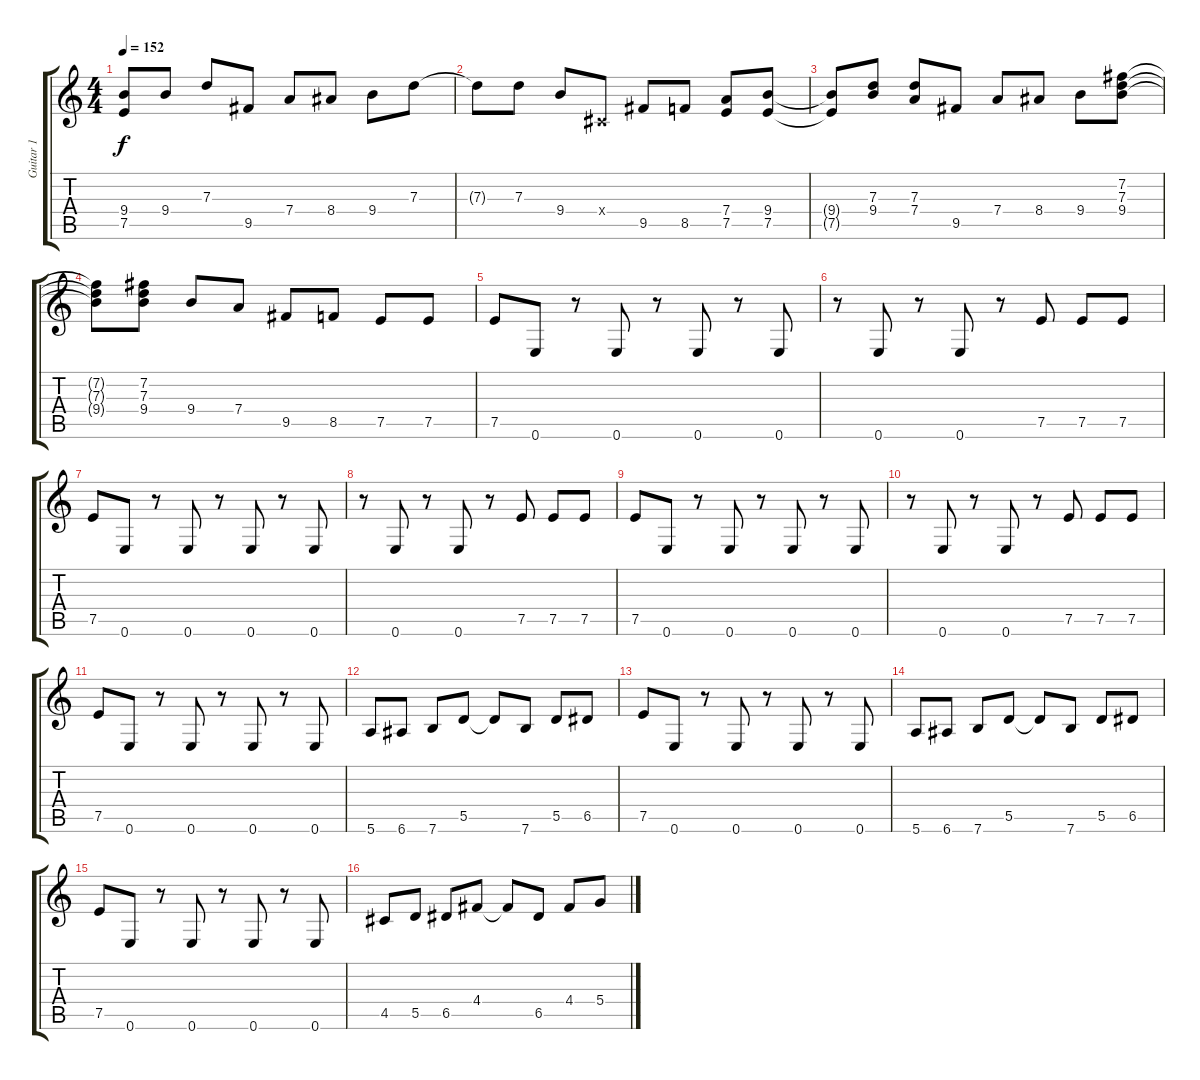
\track ("Guitar 1" "Guitar 1") {instrument distortionguitar}
\staff {score tabs}
\tuning (E4 B3 G3 D3 A2 E2) {hide}
\ts (4 4)
\tempo 152
\clef g2
\ks c
(9.4{t} 7.5{t}).8{dy f} 9.4.8 7.3.8 9.5.8 7.4.8 8.4.8 9.4.8 7.3.8 |
7.3{t}.8 7.3.8 9.4.8 -1.4{x}.8 9.5.8 8.5.8 (7.4 7.5).8 (9.4 7.5).8 |
(9.4{t} 7.5{t}).8 (7.3 9.4).8 (7.3 7.4).8 9.5.8 7.4.8 8.4.8 9.4.8 (7.2 7.3 9.4).8 |
(7.2{t} 7.3{t} 9.4{t}).8 (7.2 7.3 9.4).8 9.4.8 7.4.8 9.5.8 8.5.8 7.5.8 7.5.8 |
7.5.8 0.6.8 r.8 0.6.8 r.8 0.6.8 r.8 0.6.8 |
r.8 0.6.8 r.8 0.6.8 r.8 7.5.8 7.5.8 7.5.8 |
7.5.8 0.6.8 r.8 0.6.8 r.8 0.6.8 r.8 0.6.8 |
r.8 0.6.8 r.8 0.6.8 r.8 7.5.8 7.5.8 7.5.8 |
7.5.8 0.6.8 r.8 0.6.8 r.8 0.6.8 r.8 0.6.8 |
r.8 0.6.8 r.8 0.6.8 r.8 7.5.8 7.5.8 7.5.8 |
7.5.8 0.6.8 r.8 0.6.8 r.8 0.6.8 r.8 0.6.8 |
5.6.8 6.6.8 7.6.8 5.5.8 5.5{t}.8 7.6.8 5.5.8 6.5.8 |
7.5.8 0.6.8 r.8 0.6.8 r.8 0.6.8 r.8 0.6.8 |
5.6.8 6.6.8 7.6.8 5.5.8 5.5{t}.8 7.6.8 5.5.8 6.5.8 |
7.5.8 0.6.8 r.8 0.6.8 r.8 0.6.8 r.8 0.6.8 |
4.5.8 5.5.8 6.5.8 4.4.8 4.4{t}.8 6.5.8 4.4.8 5.4.8
